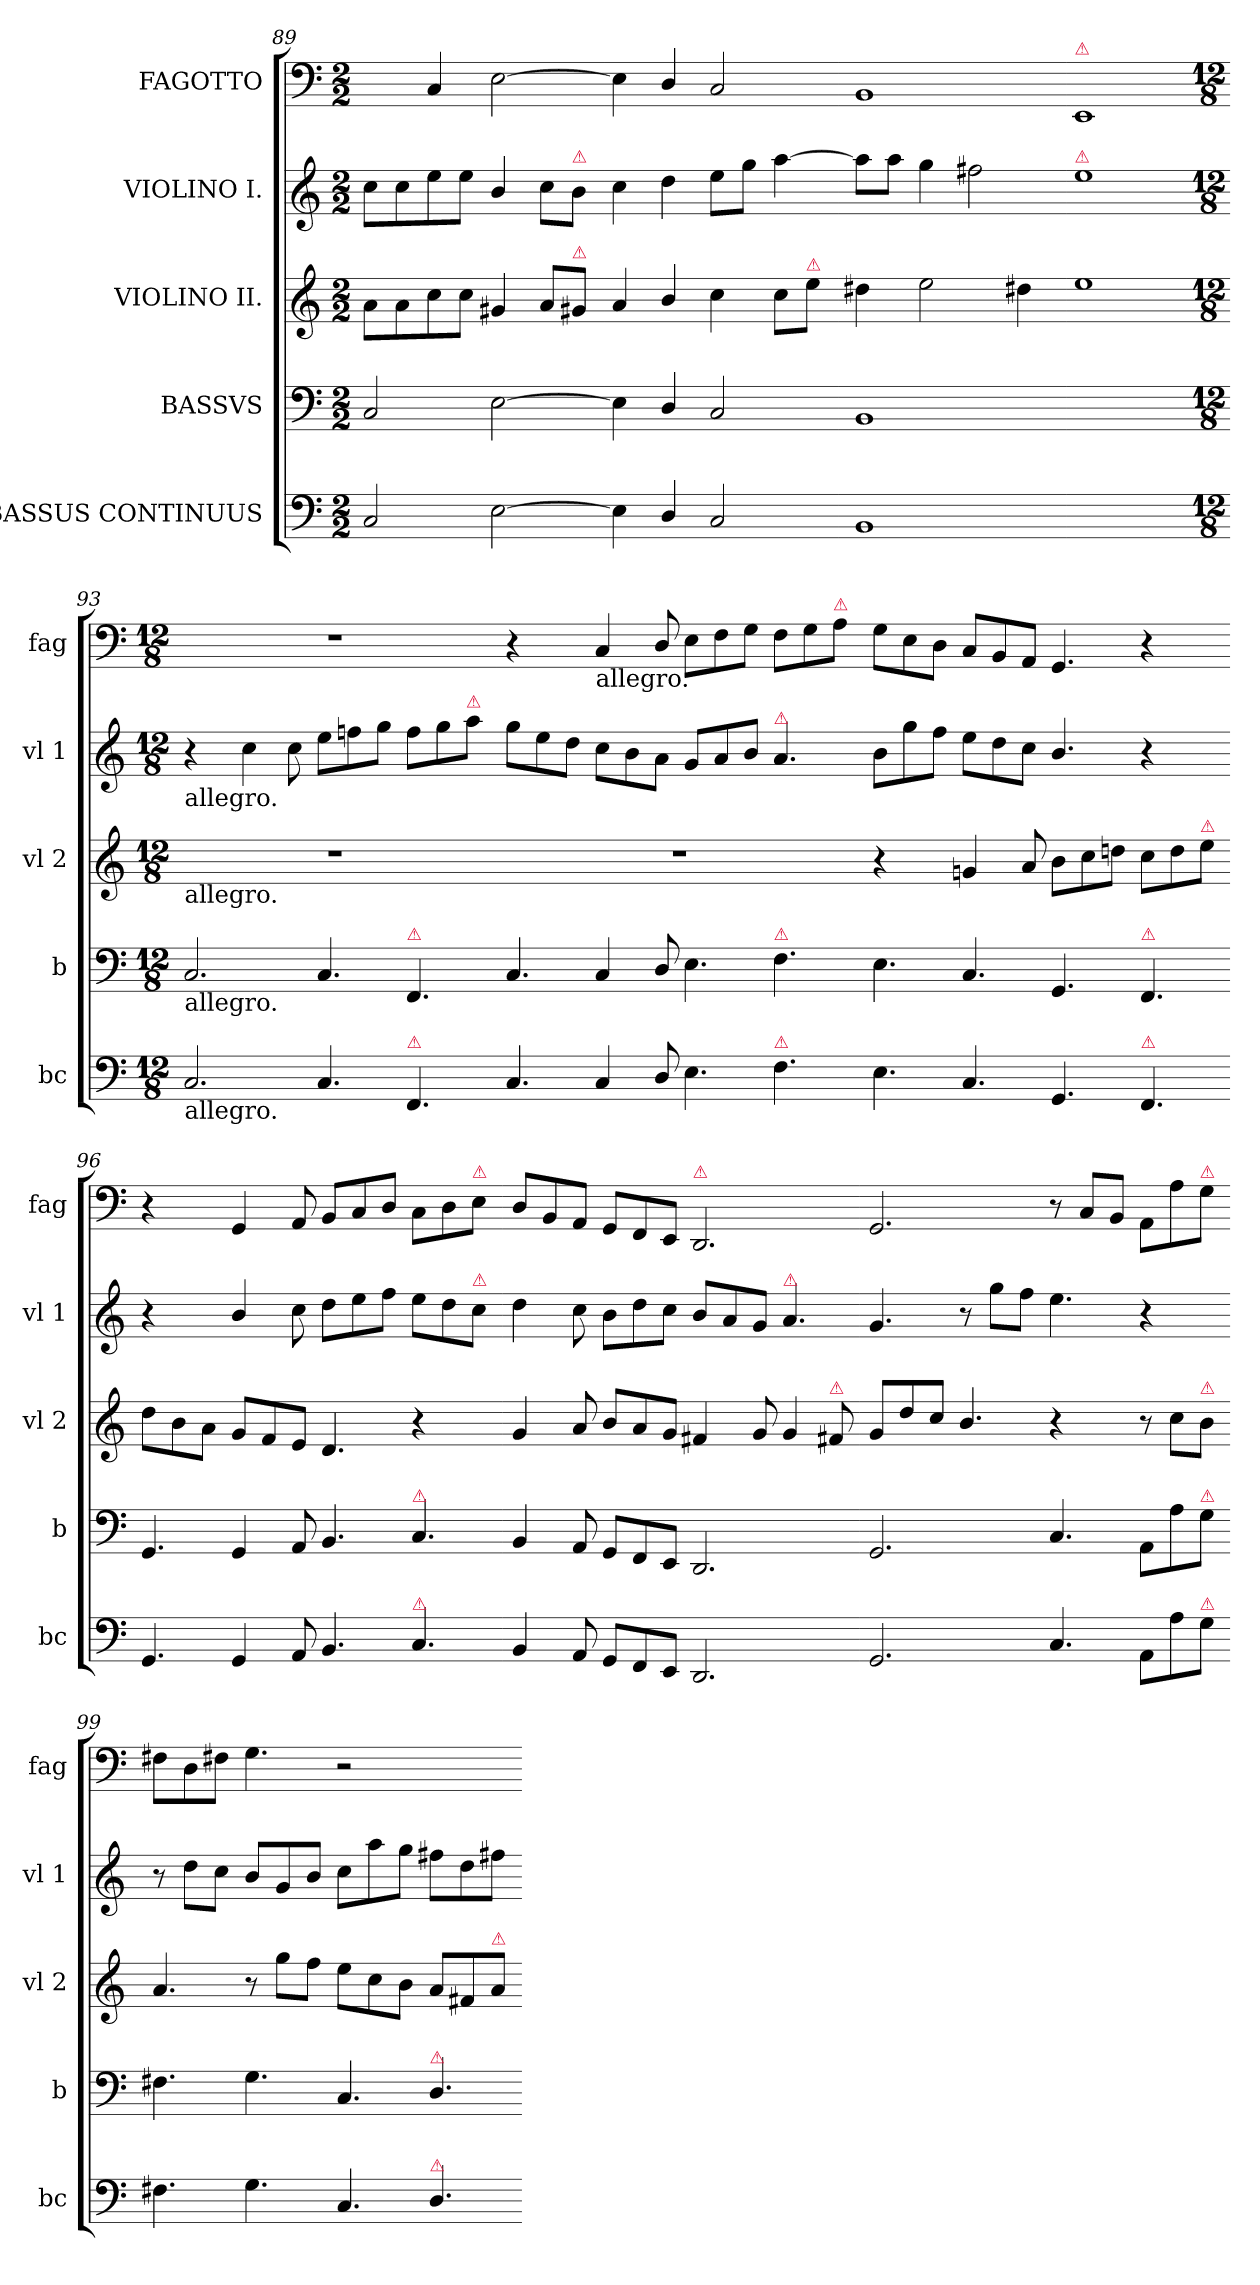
**kern	**kern	**kern	**kern	**kern
*part5	*part4	*part3	*part2	*part1
*staff5	*staff4	*staff3	*staff2	*staff1
*I"BASSUS CONTINUUS	*I"BASSVS	*I"VIOLINO II.	*I"VIOLINO I.	*I"FAGOTTO
*I'bc	*I'b	*I'vl 2	*I'vl 1	*I'fag
*clefF4	*clefF4	*clefG2	*clefG2	*clefF4
*k[]	*k[]	*k[]	*k[]	*k[]
*C:	*C:	*C:	*C:	*C:
*M2/2	*M2/2	*M2/2	*M2/2	*M2/2
=89	=89	=89	=89	=89
2C/	2C/	8a\L	8cc\L	4ryy
.	.	8a\	8cc\	.
.	.	8cc\	8ee\	4C/
.	.	8cc\J	8ee\J	.
[2E\	[2E\	4g#X/	4b/	[2E\
.	.	8a/L	8cc\L	.
!	!	!	!LO:TX:a:color=crimson:t=⚠	!
!	!	!LO:TX:a:color=crimson:t=⚠	!	!
.	.	8g#X/J	8b\J	.
=90-	=90-	=90-	=90-	=90-
4E\]	4E\]	4a/	4cc\	4E\]
4D/	4D/	4b/	4dd\	4D/
2C/	2C/	4cc\	8ee\L	2C/
.	.	.	8gg\J	.
.	.	8cc\L	[4aa\	.
!	!	!LO:TX:a:color=crimson:t=⚠	!	!
.	.	8ee\J	.	.
=91-	=91-	=91-	=91-	=91-
1BB	1BB	4dd#X\	8aa\L]	1BB
.	.	.	8aa\J	.
.	.	2ee\	4gg\	.
.	.	.	2ff#X\	.
.	.	4dd#X\	.	.
=92-	=92-	=92-	=92-	=92-
!	!	!	!	!LO:TX:a:color=crimson:t=⚠
!	!	!	!LO:TX:a:color=crimson:t=⚠	!
1ryy	1ryy	1ee	1ee	1EE
=93-	=93-	=93-	=93-	=93-
*M12/8	*M12/8	*M12/8	*M12/8	*M12/8
!	!	!	!LO:TX:b:t=allegro.	!
!	!	!LO:TX:b:t=allegro.	!	!
!	!LO:TX:b:t=allegro.	!	!	!
!LO:TX:b:t=allegro.	!	!	!	!
!	!	!	!LO:N:vis=4	!
2.C/	2.C/	1.r	4.r	1.r
.	.	.	4cc\	.
.	.	.	8cc\	.
4.C/	4.C/	.	8ee\L	.
.	.	.	8ffn\	.
.	.	.	8gg\J	.
!	!LO:TX:a:color=crimson:t=⚠	!	!	!
!LO:TX:a:color=crimson:t=⚠	!	!	!	!
4.FF/	4.FF/	.	8ff\L	.
.	.	.	8gg\	.
!	!	!	!LO:TX:a:color=crimson:t=⚠	!
.	.	.	8aa\J	.
=94-	=94-	=94-	=94-	=94-
!	!	!	!	!LO:N:vis=4
4.C/	4.C/	1.r	8gg\L	4.r
.	.	.	8ee\	.
.	.	.	8dd\J	.
!	!	!	!	!LO:TX:b:t=allegro.
4C/	4C/	.	8cc\L	4C/
.	.	.	8b\	.
8D/	8D/	.	8a\J	8D/
4.E\	4.E\	.	8g/L	8E\L
.	.	.	8a/	8F\
.	.	.	8b/J	8G\J
!	!	!	!LO:TX:a:color=crimson:t=⚠	!
!	!LO:TX:a:color=crimson:t=⚠	!	!	!
!LO:TX:a:color=crimson:t=⚠	!	!	!	!
4.F\	4.F\	.	4.a/	8F\L
.	.	.	.	8G\
!	!	!	!	!LO:TX:a:color=crimson:t=⚠
.	.	.	.	8A\J
=95-	=95-	=95-	=95-	=95-
!	!	!LO:N:vis=4	!	!
4.E\	4.E\	4.r	8b\L	8G\L
.	.	.	8gg\	8E\
.	.	.	8ff\J	8D\J
4.C/	4.C/	4gn/	8ee\L	8C/L
.	.	.	8dd\	8BB/
.	.	8a/	8cc\J	8AA/J
4.GG/	4.GG/	8b\L	4.b/	4.GG/
.	.	8cc\	.	.
.	.	8ddn\J	.	.
!	!LO:TX:a:color=crimson:t=⚠	!	!	!
!LO:TX:a:color=crimson:t=⚠	!	!	!	!
!	!	!	!LO:N:vis=4	!LO:N:vis=4
4.FF/	4.FF/	8cc\L	4.r	4.r
.	.	8dd\	.	.
!	!	!LO:TX:a:color=crimson:t=⚠	!	!
.	.	8ee\J	.	.
=96-	=96-	=96-	=96-	=96-
!	!	!	!LO:N:vis=4	!LO:N:vis=4
4.GG/	4.GG/	8dd\L	4.r	4.r
.	.	8b\	.	.
.	.	8a\J	.	.
4GG/	4GG/	8g/L	4b/	4GG/
.	.	8f/	.	.
8AA/	8AA/	8e/J	8cc\	8AA/
4.BB/	4.BB/	4.d/	8dd\L	8BB/L
.	.	.	8ee\	8C/
.	.	.	8ff\J	8D/J
!	!LO:TX:a:color=crimson:t=⚠	!	!	!
!LO:TX:a:color=crimson:t=⚠	!	!	!	!
!	!	!LO:N:vis=4	!	!
4.C/	4.C/	4.r	8ee\L	8C\L
.	.	.	8dd\	8D\
!	!	!	!	!LO:TX:a:color=crimson:t=⚠
!	!	!	!LO:TX:a:color=crimson:t=⚠	!
.	.	.	8cc\J	8E\J
=97-	=97-	=97-	=97-	=97-
4BB/	4BB/	4g/	4dd\	8D/L
.	.	.	.	8BB/
8AA/	8AA/	8a/	8cc\	8AA/J
8GG/L	8GG/L	8b/L	8b\L	8GG/L
8FF/	8FF/	8a/	8dd\	8FF/
8EE/J	8EE/J	8g/J	8cc\J	8EE/J
!	!	!	!	!LO:TX:a:color=crimson:t=⚠
2.DD/	2.DD/	4f#X/	8b/L	2.DD/
.	.	.	8a/	.
.	.	8g/	8g/J	.
!	!	!	!LO:TX:a:color=crimson:t=⚠	!
.	.	4g/	4.a/	.
!	!	!LO:TX:a:color=crimson:t=⚠	!	!
.	.	8f#X/	.	.
=98-	=98-	=98-	=98-	=98-
2.GG/	2.GG/	8g/L	4.g/	2.GG/
.	.	8dd/	.	.
.	.	8cc/J	.	.
.	.	4.b/	8r	.
.	.	.	8gg\L	.
.	.	.	8ff\J	.
!	!	!LO:N:vis=4	!	!
4.C/	4.C/	4.r	4.ee\	8r
.	.	.	.	8C/L
.	.	.	.	8BB/J
!	!	!	!LO:N:vis=4	!
8AA\L	8AA\L	8r	4.r	8AA\L
8A\	8A\	8cc\L	.	8A\
!	!	!	!	!LO:TX:a:color=crimson:t=⚠
!	!	!LO:TX:a:color=crimson:t=⚠	!	!
!	!LO:TX:a:color=crimson:t=⚠	!	!	!
!LO:TX:a:color=crimson:t=⚠	!	!	!	!
8G\J	8G\J	8b\J	.	8G\J
=99-	=99-	=99-	=99-	=99-
4.F#X\	4.F#X\	4.a/	8r	8F#X\L
.	.	.	8dd\L	8D\
.	.	.	8cc\J	8F#X\J
4.G\	4.G\	8r	8b/L	4.G\
.	.	8gg\L	8g/	.
.	.	8ff\J	8b/J	.
!	!	!	!	!LO:N:vis=2
4.C/	4.C/	8ee\L	8cc\L	2.r
.	.	8cc\	8aa\	.
.	.	8b\J	8gg\J	.
!	!LO:TX:a:color=crimson:t=⚠	!	!	!
!LO:TX:a:color=crimson:t=⚠	!	!	!	!
4.D/	4.D/	8a/L	8ff#X\L	.
.	.	8f#X/	8dd\	.
!	!	!LO:TX:a:color=crimson:t=⚠	!	!
.	.	8a/J	8ff#X\J	.
=-	=-	=-	=-	=-
*-	*-	*-	*-	*-
